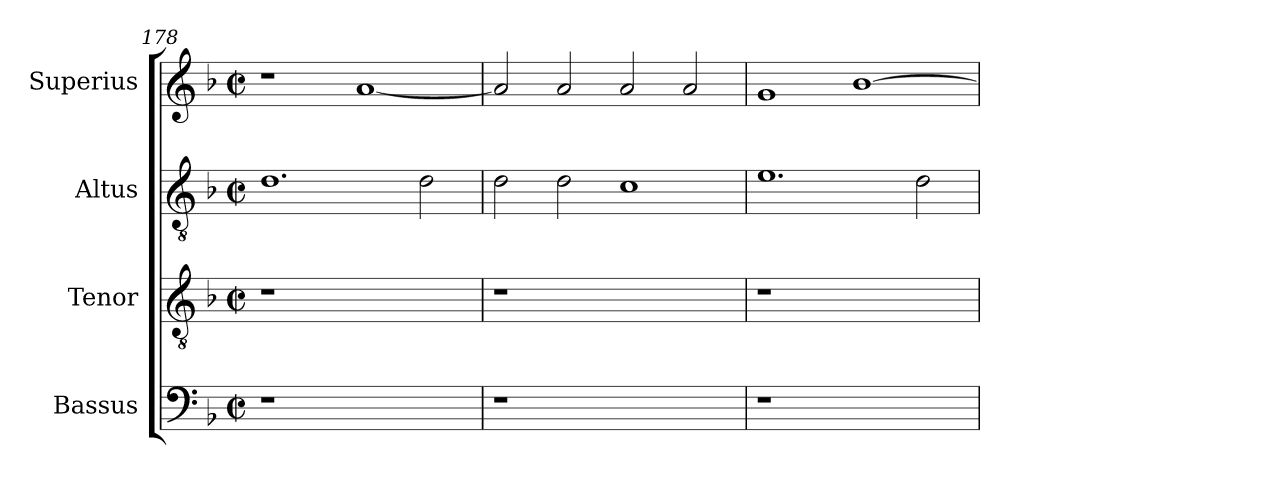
**kern	**kern	**kern	**kern
*part4	*part3	*part2	*part1
*staff4	*staff3	*staff2	*staff1
*I"Bassus	*I"Tenor	*I"Altus	*I"Superius
*I'B.	*I'T.	*	*I'S.
*clefF4	*clefGv2	*clefGv2	*clefG2
*	*ITrd7c12	*ITrd7c12	*
*k[b-]	*k[b-]	*k[b-]	*k[b-]
*F:	*F:	*F:	*F:
*M2/2	*M2/2	*M2/2	*M2/2
*met(c|)	*met(c|)	*met(c|)	*met(c|)
=178	=178	=178	=178
!LO:N:vis=1	!LO:N:vis=1	!	!
1r	1r	1.Di	1r
1ryy	1ryy	.	[<1ai
.	.	2Di\	.
=179	=179	=179	=179
!LO:N:vis=1	!LO:N:vis=1	!	!
1r	1r	2Di\	2ai/]
.	.	2Di\	2ai/
1ryy	1ryy	1Ci	2ai/
.	.	.	2ai/
=180	=180	=180	=180
!LO:N:vis=1	!LO:N:vis=1	!	!
1r	1r	1.Ei	1gi
1ryy	1ryy	.	[>1b-i
.	.	2Di\	.
=	=	=	=
*-	*-	*-	*-
